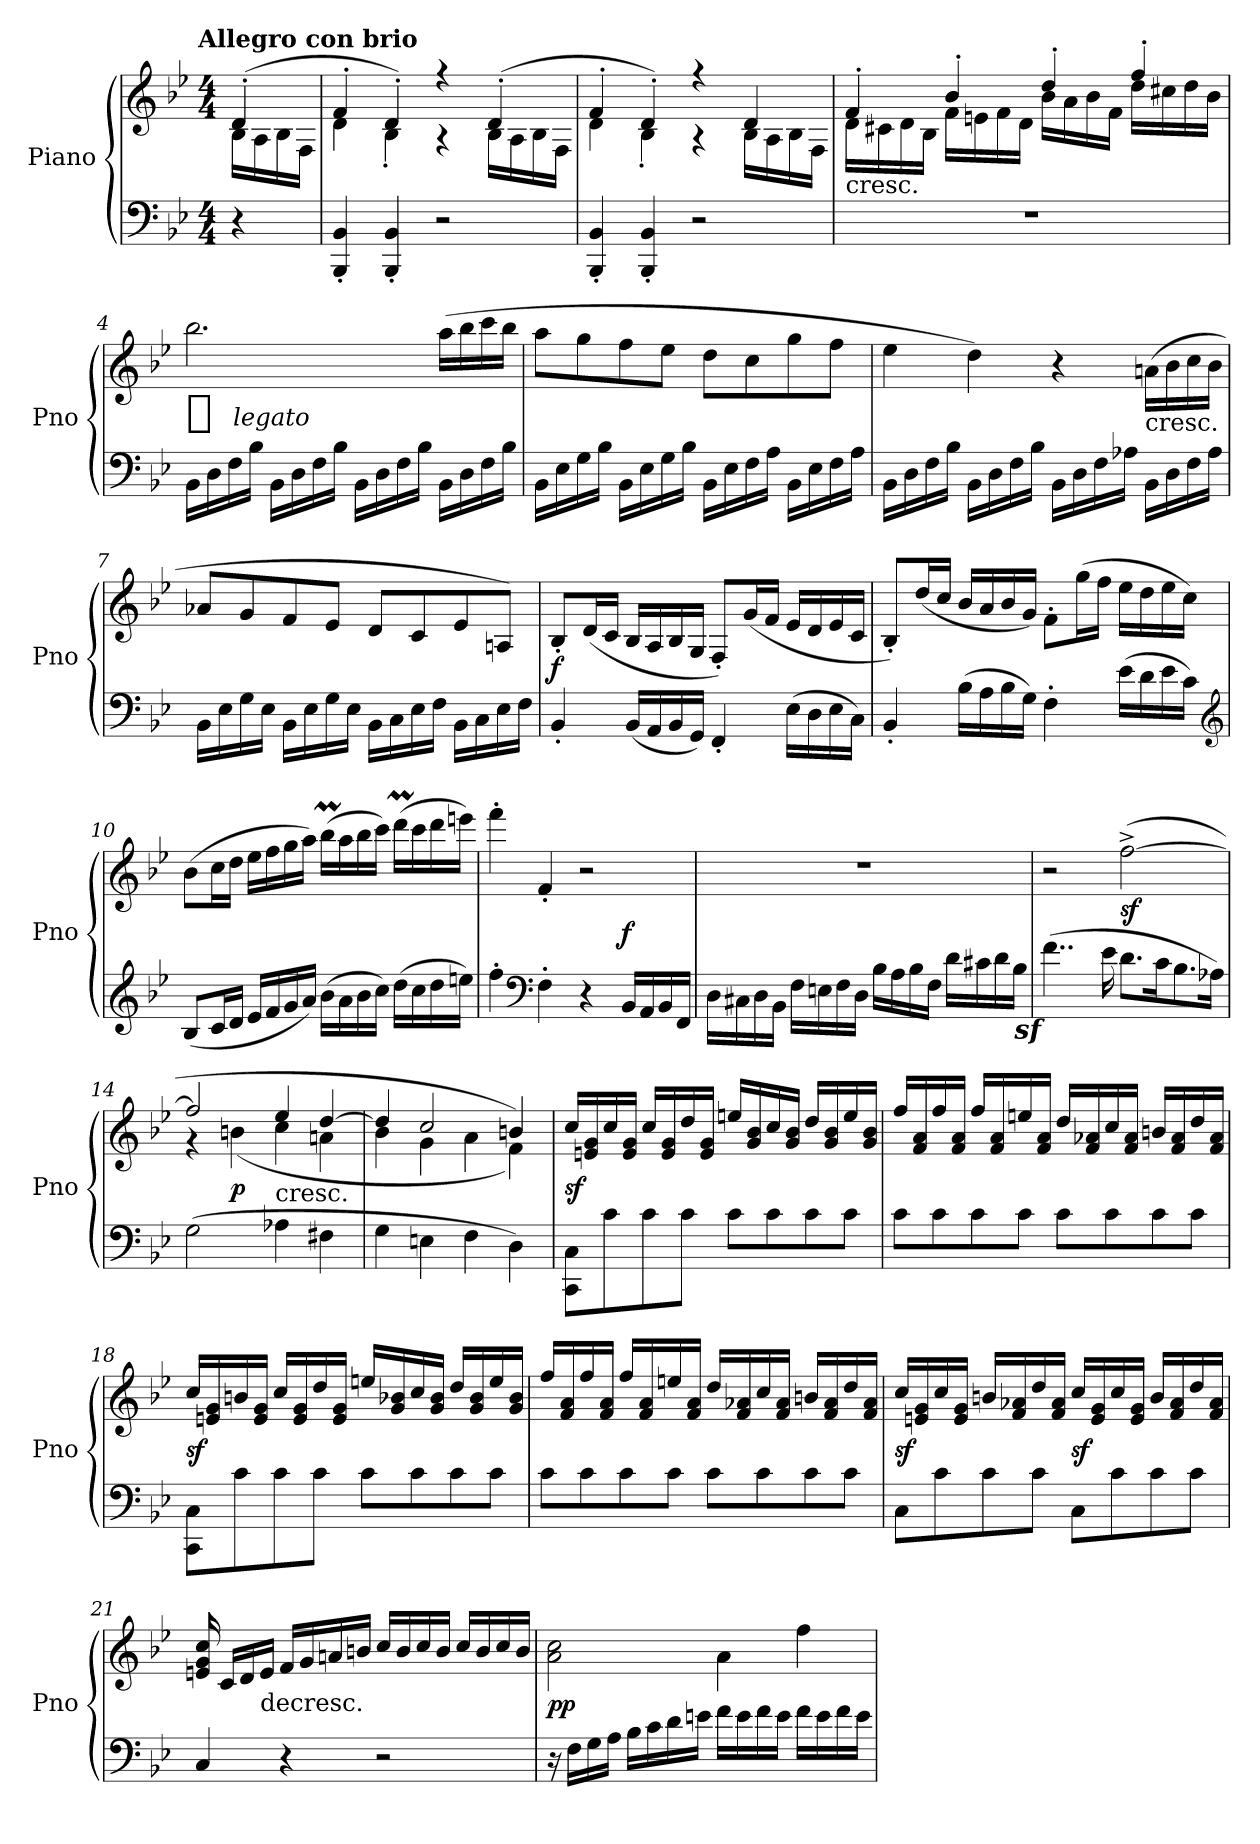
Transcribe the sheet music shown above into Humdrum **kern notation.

**kern	**kern	**dynam
*part1	*part1	*part1
*staff2	*staff1	*staff1/2
*I"Piano	*	*
*I'Pno	*	*
*clefF4	*clefG2	*
*k[b-e-]	*k[b-e-]	*
*B-:	*B-:	*
!!LO:TX:omd:t=Allegro con brio
*M4/4	*M4/4	*
*MM132	*MM132	*
=	=	=
*	*^	*
4r	(4d'	16B-\LL	.
.	.	16A\	.
.	.	16B-\	.
.	.	16F/JJ	.
=1	=1	=1	=1
4BBB-' 4BB-'	4f'	4d	.
4BBB-' 4BB-'	4d')	4B-'	.
2r	4r	4r	.
.	(4d'	16B-\LL	.
.	.	16A\	.
.	.	16B-\	.
.	.	16F/JJ	.
=2	=2	=2	=2
4BBB-' 4BB-'	4f'	4d	.
4BBB-' 4BB-'	4d')	4B-'	.
2r	4r	4r	.
.	4d	16B-\LL	.
.	.	16A\	.
.	.	16B-\	.
.	.	16F/JJ	.
=3	=3	=3	=3
!	!LO:TX:c:t=cresc.	!	!
1r	4f'	16dLL	.
.	.	16c#X	.
.	.	16d	.
.	.	16B-JJ	.
.	4b-'	16fLL	.
.	.	16en	.
.	.	16f	.
.	.	16dJJ	.
.	4dd'	16b-LL	.
.	.	16a	.
.	.	16b-	.
.	.	16fJJ	.
.	4ff'	16ddLL	.
.	.	16cc#X	.
.	.	16dd	.
.	.	16b-JJ	.
=4	=4	=4	=4
!	!	!	!LO:DY:t=%s legato
*	*v	*v	*
16BB-LL	2.bb-	fp
16D	.	.
16F	.	.
16B-JJ	.	.
16BB-LL	.	.
16D	.	.
16F	.	.
16B-JJ	.	.
16BB-LL	.	.
16D	.	.
16F	.	.
16B-JJ	.	.
16BB-LL	(16aaLL	.
16D	16bb-	.
16F	16ccc	.
16B-JJ	16bb-JJ	.
=5	=5	=5
16BB-LL	8aaL	.
16E-	.	.
16G	8gg	.
16B-JJ	.	.
16BB-LL	8ff	.
16E-	.	.
16G	8ee-J	.
16B-JJ	.	.
16BB-LL	8ddL	.
16E-	.	.
16F	8cc	.
16AJJ	.	.
16BB-LL	8gg	.
16E-	.	.
16F	8ffJ	.
16AJJ	.	.
=6	=6	=6
16BB-LL	4ee-	.
16D	.	.
16F	.	.
16B-JJ	.	.
16BB-LL	4dd)	.
16D	.	.
16F	.	.
16B-JJ	.	.
16BB-LL	4r	.
16D	.	.
16F	.	.
16A-XJJ	.	.
!	!LO:TX:c:t=cresc.	!
16BB-LL	(16anLL	.
16D	16b-	.
16F	16cc	.
16A-JJ	16b-JJ	.
=7	=7	=7
16BB-LL	8a-XL	.
16E-	.	.
16G	8g	.
16E-JJ	.	.
16BB-LL	8f	.
16E-	.	.
16G	8e-J	.
16E-JJ	.	.
16BB-LL	8dL	.
16C	.	.
16E-	8c	.
16FJJ	.	.
16BB-LL	8e-	.
16C	.	.
16E-	8AnJ)	.
16FJJ	.	.
=8	=8	=8
4BB-'	8B-'L	f
.	(16dL	.
.	16cJJ	.
(16BB-LL	16B-LL	.
16AA	16A	.
16BB-	16B-	.
16GGJJ)	16GJJ	.
4FF'	8F'L)	.
.	(16gL	.
.	16fJJ	.
(16E-LL	16e-LL	.
16D	16d	.
16E-	16e-	.
16CJJ)	16cJJ	.
=9	=9	=9
4BB-'	8B-'L)	.
.	(16ddL	.
.	16ccJJ	.
(16B-LL	16b-LL	.
16A	16a	.
16B-	16b-	.
16GJJ)	16gJJ)	.
4F'	8f'L	.
.	(16ggL	.
.	16ffJJ	.
(16e-LL	16ee-LL	.
16d	16dd	.
16e-	16ee-	.
16cJJ)	16ccJJ)	.
*clefG2	*	*
=10	=10	=10
(8B-L	(8b-L	.
16cL	16ccL	.
16dJJ	16ddJJ	.
16e-LL	16ee-LL	.
16f	16ff	.
16g	16gg	.
16aJJ)	16aaJJ)	.
(16b-LL	(16bb-MLL	.
16a	16aa	.
16b-	16bb-	.
16ccJJ)	16cccJJ)	.
(16ddLL	(16dddmLL	.
16cc	16ccc	.
16dd	16ddd	.
16eenJJ)	16eeenJJ)	.
=11	=11	=11
*	*^	*
4ff'	4fff'	2.ryy	.
*clefF4	*	*	*
4F'	4f'	.	.
4r	2r	.	.
16BB-LL	.	4ryy	f
16AA	.	.	.
16BB-	.	.	.
16FFJJ	.	.	.
*	*v	*v	*
=12	=12	=12
16D\LL	1r	.
16C#X\	.	.
16D\	.	.
16BB-\JJ	.	.
16FLL	.	.
16En	.	.
16F	.	.
16DJJ	.	.
16B-LL	.	.
16A	.	.
16B-	.	.
16FJJ	.	.
16dLL	.	.
16c#X	.	.
16d	.	.
16B-JJ	.	.
=13	=13	=13
!LO:DY:rj	!	!
(4..fz	2r	.
16e-	.	.
8.dL	([2ff^	sf
16cK	.	.
8.B-	.	.
16A-XJk)	.	.
=14	=14	=14
*	*^	*
(2G	2ff]	4r	.
.	.	(4bn	p
!	!LO:TX:c:t=cresc.	!	!
4A-X	4ee-	4cc	.
4F#X	[4dd	4an	.
=15	=15	=15	=15
4G	4dd]	4b-	.
4En	2cc	4g	.
4F	.	4a	.
4D)	4bn)	4f)	.
*	*v	*v	*
=16	=16	=16
8CC 8CL	16ccLL	sf
.	16en 16g	.
8c	16cc	.
.	16e 16gJJ	.
8c	16ccLL	.
.	16e 16g	.
8cJ	16dd	.
.	16e 16gJJ	.
8cL	16een/LL	.
.	16g/ 16b-/	.
8c	16cc/	.
.	16g/ 16b-/JJ	.
8c	16dd/LL	.
.	16g/ 16b-/	.
8cJ	16ee/	.
.	16g/ 16b-/JJ	.
=17	=17	=17
8cL	16ff/LL	.
.	16f/ 16a/	.
8c	16ff/	.
.	16f/ 16a/JJ	.
8c	16ff/LL	.
.	16f/ 16a/	.
8cJ	16een/	.
.	16f/ 16a/JJ	.
8cL	16ddLL	.
.	16f 16a-X	.
8c	16cc	.
.	16f 16a-JJ	.
8c	16bnLL	.
.	16f 16a-	.
8cJ	16dd	.
.	16f 16a-JJ	.
=18	=18	=18
8CC 8CL	16ccLL	sf
.	16en 16g	.
8c	16bn	.
.	16e 16gJJ	.
8c	16ccLL	.
.	16e 16g	.
8cJ	16dd	.
.	16e 16gJJ	.
8cL	16een/LL	.
.	16g/ 16b-X/	.
8c	16cc/	.
.	16g/ 16b-/JJ	.
8c	16dd/LL	.
.	16g/ 16b-/	.
8cJ	16ee/	.
.	16g/ 16b-/JJ	.
=19	=19	=19
8cL	16ff/LL	.
.	16f/ 16a/	.
8c	16ff/	.
.	16f/ 16a/JJ	.
8c	16ff/LL	.
.	16f/ 16a/	.
8cJ	16een/	.
.	16f/ 16a/JJ	.
8cL	16ddLL	.
.	16f 16a-X	.
8c	16cc	.
.	16f 16a-JJ	.
8c	16bnLL	.
.	16f 16a-	.
8cJ	16dd	.
.	16f 16a-JJ	.
=20	=20	=20
8CL	16ccLL	sf
.	16en 16g	.
8c	16cc	.
.	16e 16gJJ	.
8c	16bnLL	.
.	16f 16a-X	.
8cJ	16dd	.
.	16f 16a-JJ	.
8CL	16ccLL	sf
.	16e 16g	.
8c	16cc	.
.	16e 16gJJ	.
8c	16bLL	.
.	16f 16a-	.
8cJ	16dd	.
.	16f 16a-JJ	.
=21	=21	=21
4C	16en 16g 16cc	.
.	16cLL	.
.	16d	.
!	!LO:TX:c:t=decresc.	!
.	16eJJ	.
4r	16fLL	.
.	16g	.
.	16an	.
.	16bnJJ	.
2r	16cc/LL	.
.	16b/	.
.	16cc/	.
.	16b/JJ	.
.	16cc/LL	.
.	16b/	.
.	16cc/	.
.	16b/JJ	.
=22	=22	=22
16r	2a 2cc	pp
16FLL	.	.
16G	.	.
16AJJ	.	.
16B-LL	.	.
16c	.	.
16d	.	.
16enJJ	.	.
16fLL	4a\	.
16e	.	.
16f	.	.
16eJJ	.	.
16fLL	4ff	.
16e	.	.
16f	.	.
16eJJ	.	.
=	=	=
*-	*-	*-
